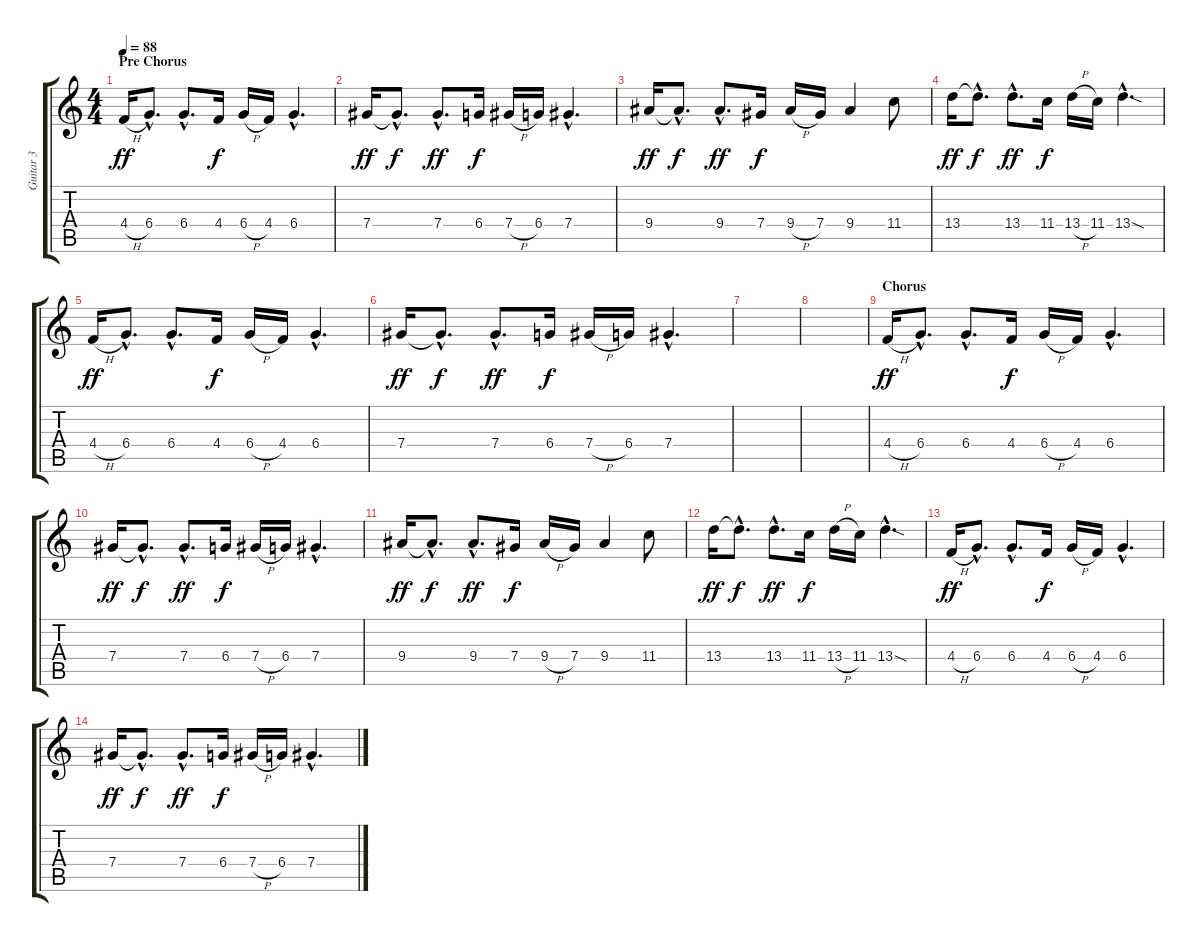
\track ("Guitar 3" "Guitar 3") {instrument electricguitarclean}
\staff {score tabs}
\tuning (Eb4 Bb3 Gb3 Db3 Ab2 Eb2) {hide}
\ts (4 4)
\section ("" "Pre Chorus")
\tempo 88
\clef g2
\ks c
4.4{h}.16{dy ff} 6.4{hac}.8{d} 6.4{hac}.8{d} 4.4.16{dy f} 6.4{h}.16 4.4.16 6.4{hac}.4{d} |
7.4.16{dy ff} 7.4{hac t}.8{d dy f} 7.4{hac}.8{d dy ff} 6.4.16{dy f} 7.4{h}.16 6.4.16 7.4{hac}.4{d} |
9.4.16{dy ff} 9.4{hac t}.8{d dy f} 9.4{hac}.8{d dy ff} 7.4.16{dy f} 9.4{h}.16 7.4.16 9.4.4 11.4.8 |
13.4.16{dy ff} 13.4{hac t}.8{d dy f} 13.4{hac}.8{d dy ff} 11.4.16{dy f} 13.4{h}.16 11.4.16 13.4{sod hac}.4{d} |
4.4{h}.16{dy ff} 6.4{hac}.8{d} 6.4{hac}.8{d} 4.4.16{dy f} 6.4{h}.16 4.4.16 6.4{hac}.4{d} |
7.4.16{dy ff} 7.4{hac t}.8{d dy f} 7.4{hac}.8{d dy ff} 6.4.16{dy f} 7.4{h}.16 6.4.16 7.4{hac}.4{d} |
|
|
\section ("" "Chorus")
4.4{h}.16{dy ff volume 11} 6.4{hac}.8{d} 6.4{hac}.8{d} 4.4.16{dy f} 6.4{h}.16 4.4.16 6.4{hac}.4{d} |
7.4.16{dy ff} 7.4{hac t}.8{d dy f} 7.4{hac}.8{d dy ff} 6.4.16{dy f} 7.4{h}.16 6.4.16 7.4{hac}.4{d} |
9.4.16{dy ff} 9.4{hac t}.8{d dy f} 9.4{hac}.8{d dy ff} 7.4.16{dy f} 9.4{h}.16 7.4.16 9.4.4 11.4.8 |
13.4.16{dy ff} 13.4{hac t}.8{d dy f} 13.4{hac}.8{d dy ff} 11.4.16{dy f} 13.4{h}.16 11.4.16 13.4{sod hac}.4{d} |
4.4{h}.16{dy ff} 6.4{hac}.8{d} 6.4{hac}.8{d} 4.4.16{dy f} 6.4{h}.16 4.4.16 6.4{hac}.4{d} |
7.4.16{dy ff} 7.4{hac t}.8{d dy f} 7.4{hac}.8{d dy ff} 6.4.16{dy f} 7.4{h}.16 6.4.16 7.4{hac}.4{d}
